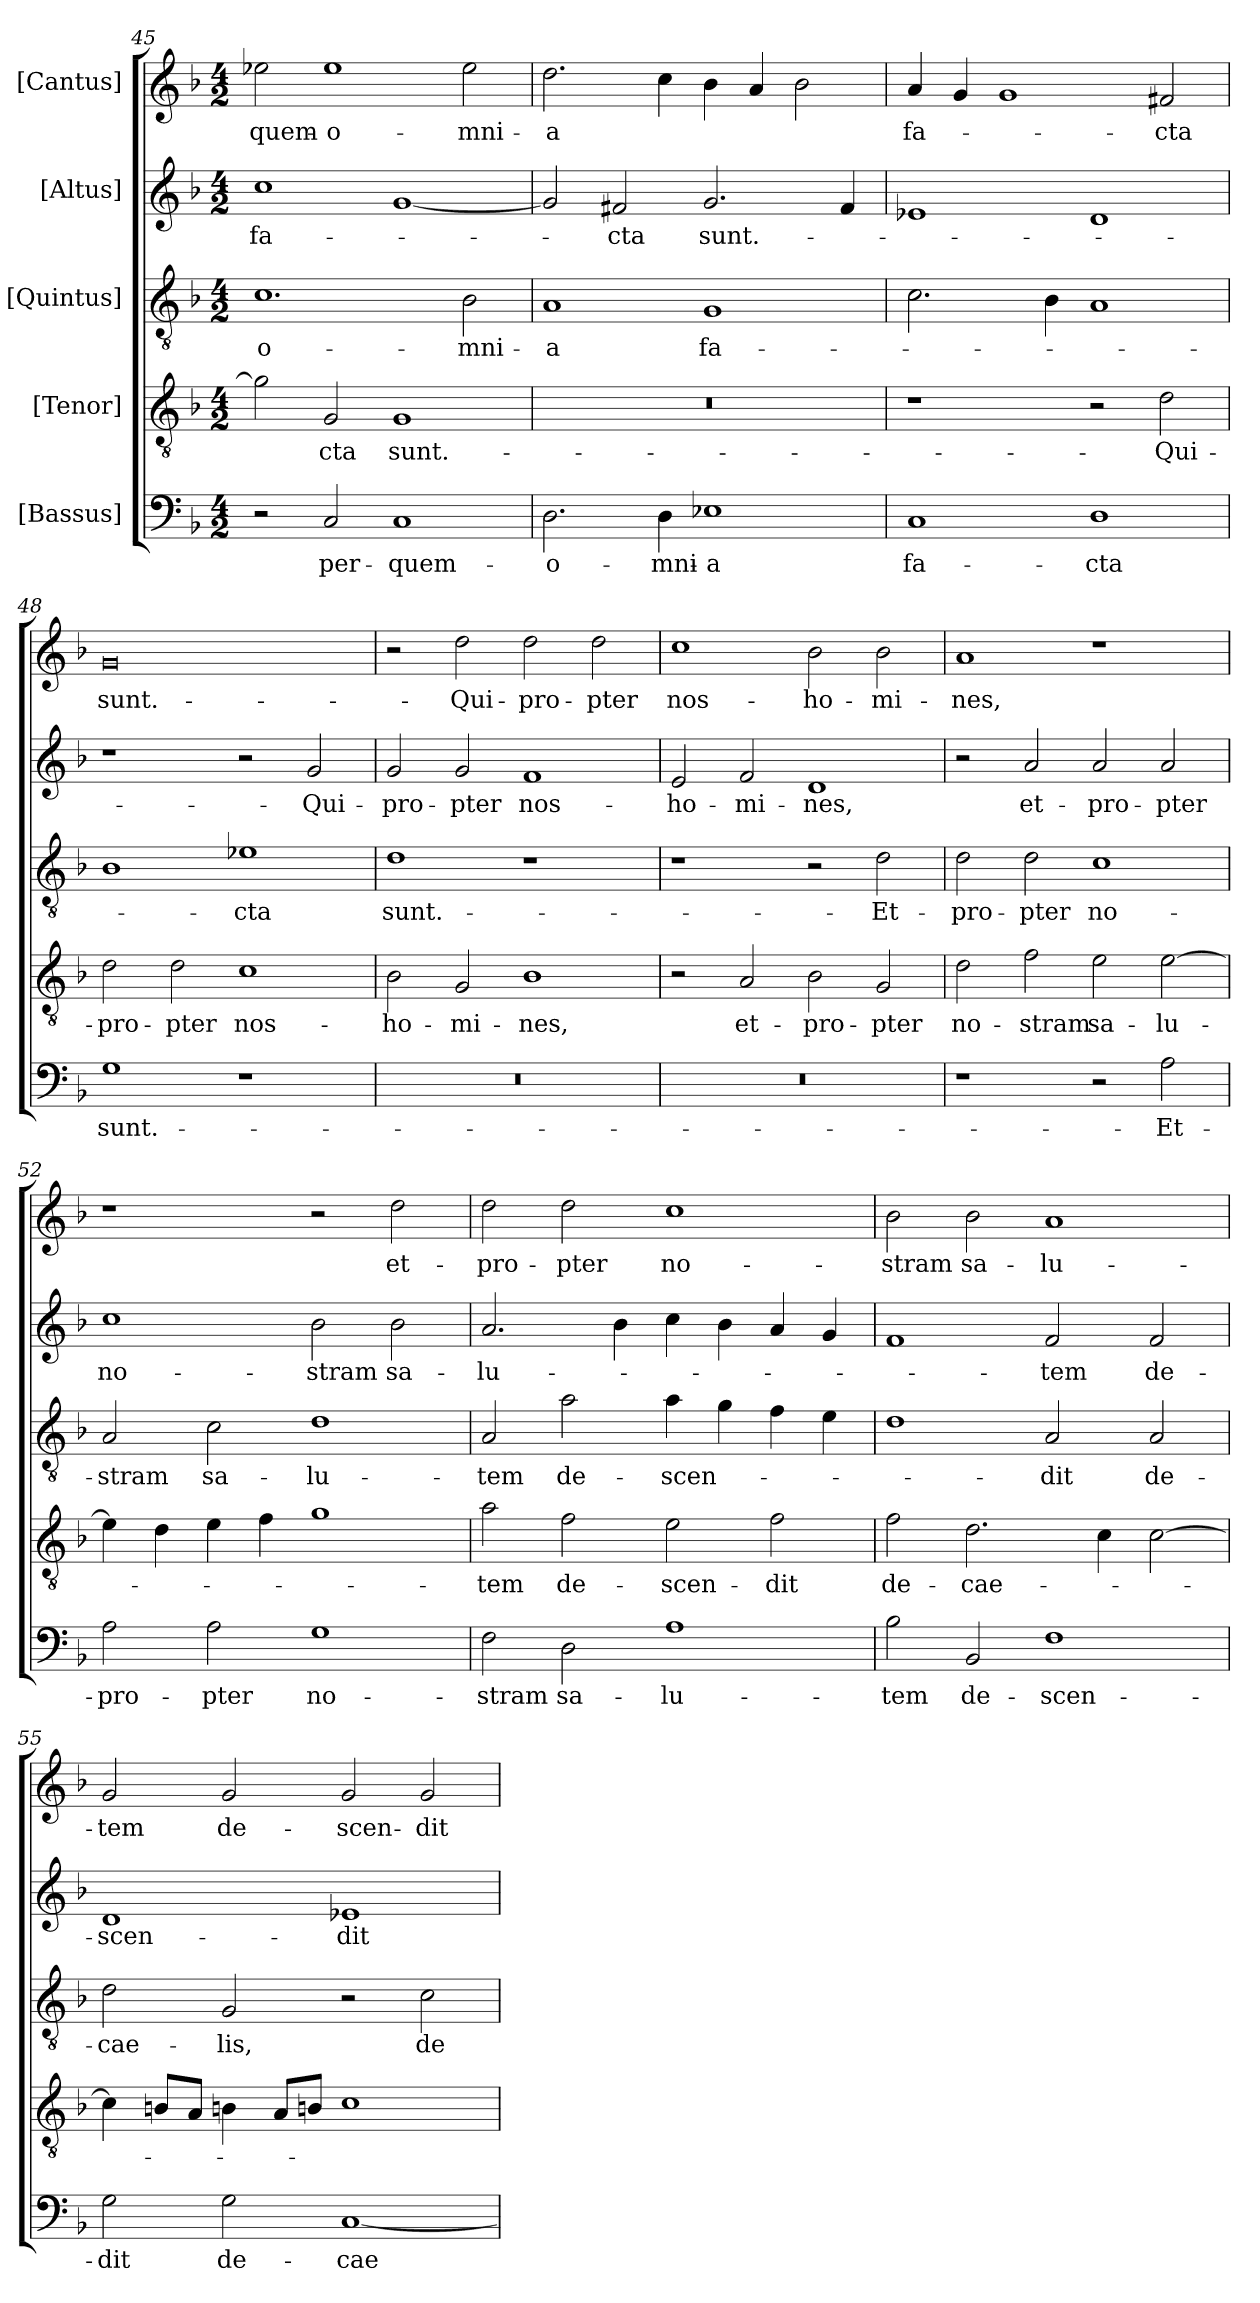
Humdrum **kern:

**kern	**text	**kern	**text	**kern	**text	**kern	**text	**kern	**text
*part5	*part5	*part4	*part4	*part3	*part3	*part2	*part2	*part1	*part1
*staff5	*staff5	*staff4	*staff4	*staff3	*staff3	*staff2	*staff2	*staff1	*staff1
*I"[Bassus]	*	*I"[Tenor]	*	*I"[Quintus]	*	*I"[Altus]	*	*I"[Cantus]	*
*clefF4	*	*clefGv2	*	*clefGv2	*	*clefG2	*	*clefG2	*
*k[b-]	*	*k[b-]	*	*k[b-]	*	*k[b-]	*	*k[b-]	*
*M4/2	*	*M4/2	*	*M4/2	*	*M4/2	*	*M4/2	*
=45	=45	=45	=45	=45	=45	=45	=45	=45	=45
2r	.	2g\]	.	1.c\	o-	1cc\	fa-	2ee-X\	quem-
2C/	per-	2G/	-cta	.	.	.	.	1ee-\	o-
1C/	quem-	1G/	sunt.-	.	.	[1g/	.	.	.
.	.	.	.	2B-\	-mni-	.	.	2ee-\	-mni-
=46	=46	=46	=46	=46	=46	=46	=46	=46	=46
2.D\	o-	0r	.	1A/	-a	2g/]	.	2.dd\	-a
.	.	.	.	.	.	2f#X/	-cta	.	.
4D\	-mni-	.	.	.	.	.	.	4cc\	.
1E-X\	-a	.	.	1G/	fa-	2.g/	sunt.-	4b-\	.
.	.	.	.	.	.	.	.	4a/	.
.	.	.	.	.	.	.	.	2b-\	.
.	.	.	.	.	.	4f#/	.	.	.
=47	=47	=47	=47	=47	=47	=47	=47	=47	=47
1C/	fa-	1r	.	2.c\	.	1e-X/	.	4a/	fa-
.	.	.	.	.	.	.	.	4g/	.
.	.	.	.	.	.	.	.	1g/	.
.	.	.	.	4B-\	.	.	.	.	.
1D\	-cta	2r	.	1A/	.	1d/	.	.	.
.	.	2d\	Qui-	.	.	.	.	2f#X/	-cta
=48	=48	=48	=48	=48	=48	=48	=48	=48	=48
1G\	sunt.-	2d\	pro-	1B-\	.	1r	.	0g/	sunt.-
.	.	2d\	-pter	.	.	.	.	.	.
1r	.	1c\	nos-	1e-X\	-cta	2r	.	.	.
.	.	.	.	.	.	2g/	Qui-	.	.
=49	=49	=49	=49	=49	=49	=49	=49	=49	=49
0r	.	2B-\	ho-	1d\	sunt.-	2g/	pro-	2r	.
.	.	2G/	-mi-	.	.	2g/	-pter	2dd\	Qui-
.	.	1B-\	-nes,	1r	.	1f/	nos-	2dd\	pro-
.	.	.	.	.	.	.	.	2dd\	-pter
=50	=50	=50	=50	=50	=50	=50	=50	=50	=50
0r	.	2r	.	1r	.	2e/	ho-	1cc\	nos-
.	.	2A/	et-	.	.	2f/	-mi-	.	.
.	.	2B-\	pro-	2r	.	1d/	-nes,	2b-\	ho-
.	.	2G/	-pter	2d\	Et-	.	.	2b-\	-mi-
=51	=51	=51	=51	=51	=51	=51	=51	=51	=51
1r	.	2d\	no-	2d\	pro-	2r	.	1a/	-nes,
.	.	2f\	-stram	2d\	-pter	2a/	et-	.	.
2r	.	2e\	sa-	1c\	no-	2a/	pro-	1r	.
2A\	Et-	[2e\	-lu-	.	.	2a/	-pter	.	.
=52	=52	=52	=52	=52	=52	=52	=52	=52	=52
2A\	pro-	4e\]	.	2A/	-stram	1cc\	no-	1r	.
.	.	4d\	.	.	.	.	.	.	.
2A\	-pter	4e\	.	2c\	sa-	.	.	.	.
.	.	4f\	.	.	.	.	.	.	.
1G\	no-	1g\	.	1d\	-lu-	2b-\	-stram	2r	.
.	.	.	.	.	.	2b-\	sa-	2dd\	et-
=53	=53	=53	=53	=53	=53	=53	=53	=53	=53
2F\	-stram	2a\	-tem	2A/	-tem	2.a/	-lu-	2dd\	pro-
2D\	sa-	2f\	de-	2a\	de-	.	.	2dd\	-pter
.	.	.	.	.	.	4b-\	.	.	.
1A\	-lu-	2e\	-scen-	4a\	-scen-	4cc\	.	1cc\	no-
.	.	.	.	4g\	.	4b-\	.	.	.
.	.	2f\	-dit	4f\	.	4a/	.	.	.
.	.	.	.	4e\	.	4g/	.	.	.
=54	=54	=54	=54	=54	=54	=54	=54	=54	=54
2B-\	-tem	2f\	de-	1d\	.	1f/	.	2b-\	-stram
2BB-/	de-	2.d\	cae-	.	.	.	.	2b-\	sa-
1F\	-scen-	.	.	2A/	-dit	2f/	-tem	1a/	-lu-
.	.	4c\	.	.	.	.	.	.	.
.	.	[2c\	.	2A/	de-	2f/	de-	.	.
=55	=55	=55	=55	=55	=55	=55	=55	=55	=55
2G\	-dit	4c\]	.	2d\	cae-	1d/	-scen-	2g/	-tem
.	.	8Bn/L	.	.	.	.	.	.	.
.	.	8A/J	.	.	.	.	.	.	.
2G\	de-	4Bn\	.	2G/	-lis,	.	.	2g/	de-
.	.	8A/L	.	.	.	.	.	.	.
.	.	8Bn/J	.	.	.	.	.	.	.
[1C/	cae-	1c\	.	2r	.	1e-X/	-dit	2g/	-scen-
.	.	.	.	2c\	de-	.	.	2g/	-dit
=	=	=	=	=	=	=	=	=	=
*-	*-	*-	*-	*-	*-	*-	*-	*-	*-
